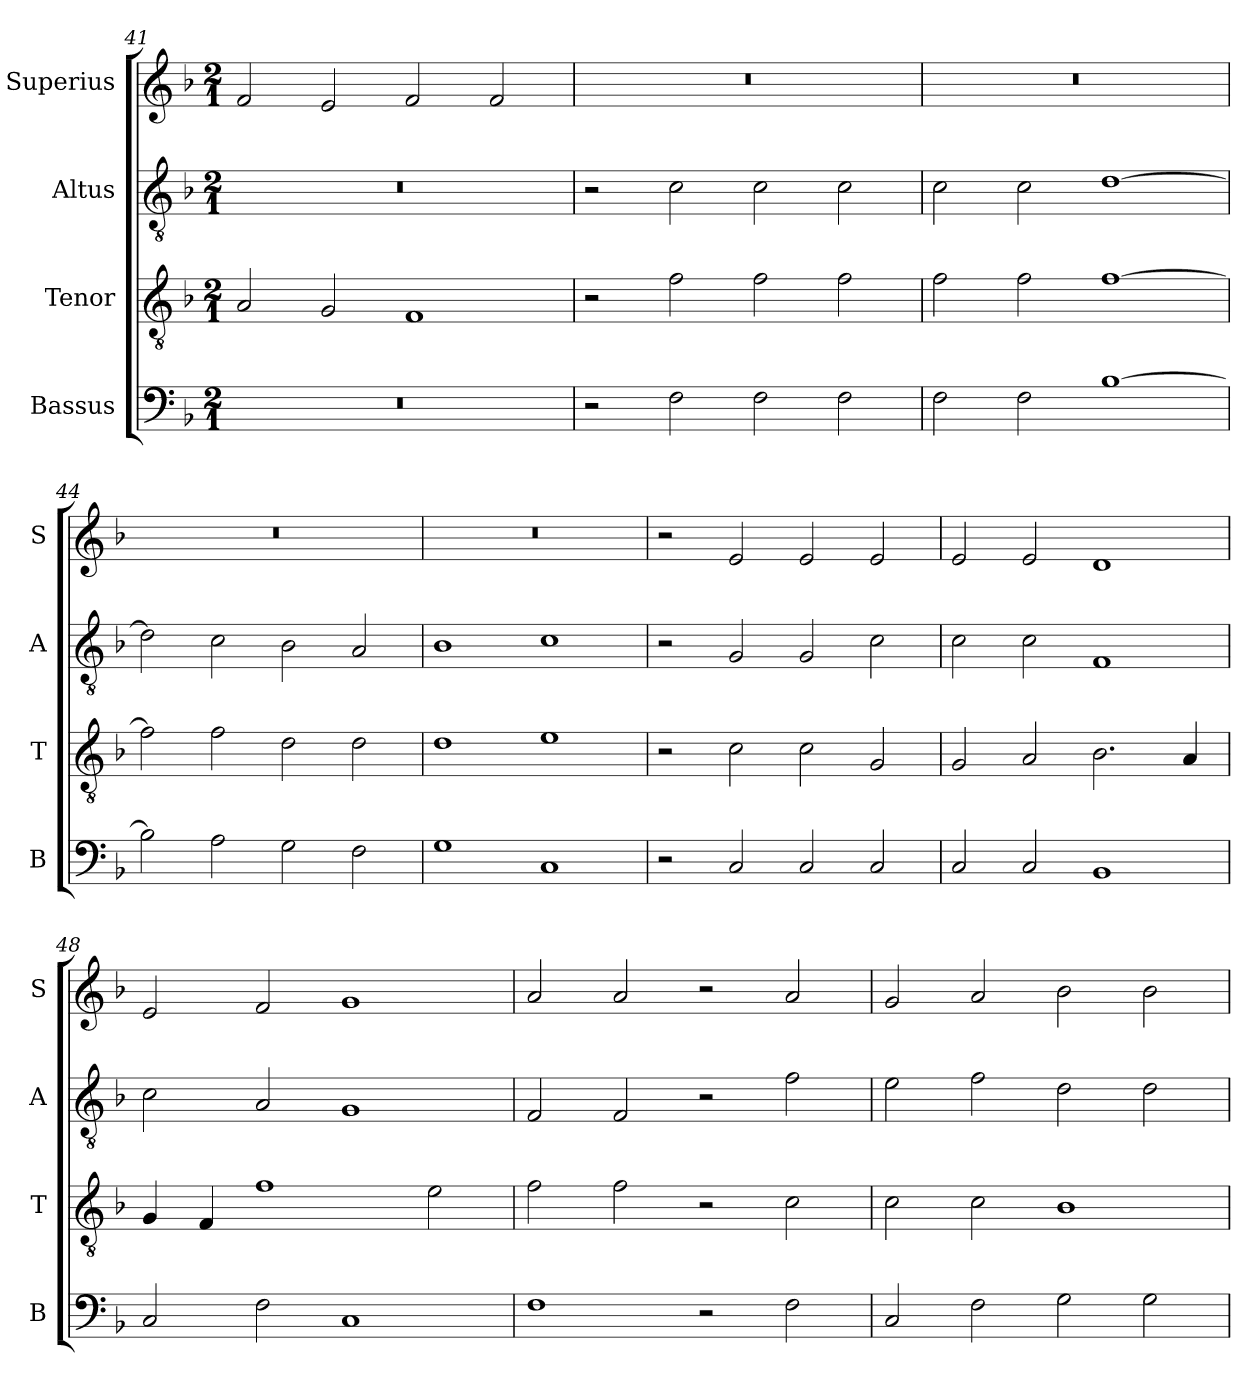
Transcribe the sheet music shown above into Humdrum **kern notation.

**kern	**kern	**kern	**kern
*part4	*part3	*part2	*part1
*staff4	*staff3	*staff2	*staff1
*I"Bassus	*I"Tenor	*I"Altus	*I"Superius
*I'B	*I'T	*I'A	*I'S
*clefF4	*clefGv2	*clefGv2	*clefG2
*k[b-]	*k[b-]	*k[b-]	*k[b-]
*F:	*F:	*F:	*F:
*M2/1	*M2/1	*M2/1	*M2/1
=41	=41	=41	=41
0r	2A	0r	2f
.	2G	.	2e
.	1F	.	2f
.	.	.	2f
=42	=42	=42	=42
2r	2r	2r	0r
2F	2f	2c	.
2F	2f	2c	.
2F	2f	2c	.
=43	=43	=43	=43
2F	2f	2c	0r
2F	2f	2c	.
[1B-	[1f	[1d	.
=44	=44	=44	=44
2B-]	2f]	2d]	0r
2A	2f	2c	.
2G	2d	2B-	.
2F	2d	2A	.
=45	=45	=45	=45
1G	1d	1B-	0r
1C	1e	1c	.
=46	=46	=46	=46
2r	2r	2r	2r
2C	2c	2G	2e
2C	2c	2G	2e
2C	2G	2c	2e
=47	=47	=47	=47
2C	2G	2c	2e
2C	2A	2c	2e
1BB-	2.B-	1F	1d
.	4A	.	.
=48	=48	=48	=48
2C	4G	2c	2e
.	4F	.	.
2F	1f	2A	2f
1C	.	1G	1g
.	2e	.	.
=49	=49	=49	=49
1F	2f	2F	2a
.	2f	2F	2a
2r	2r	2r	2r
2F	2c	2f	2a
=50	=50	=50	=50
2C	2c	2e	2g
2F	2c	2f	2a
2G	1B-	2d	2b-
2G	.	2d	2b-
=	=	=	=
*-	*-	*-	*-
